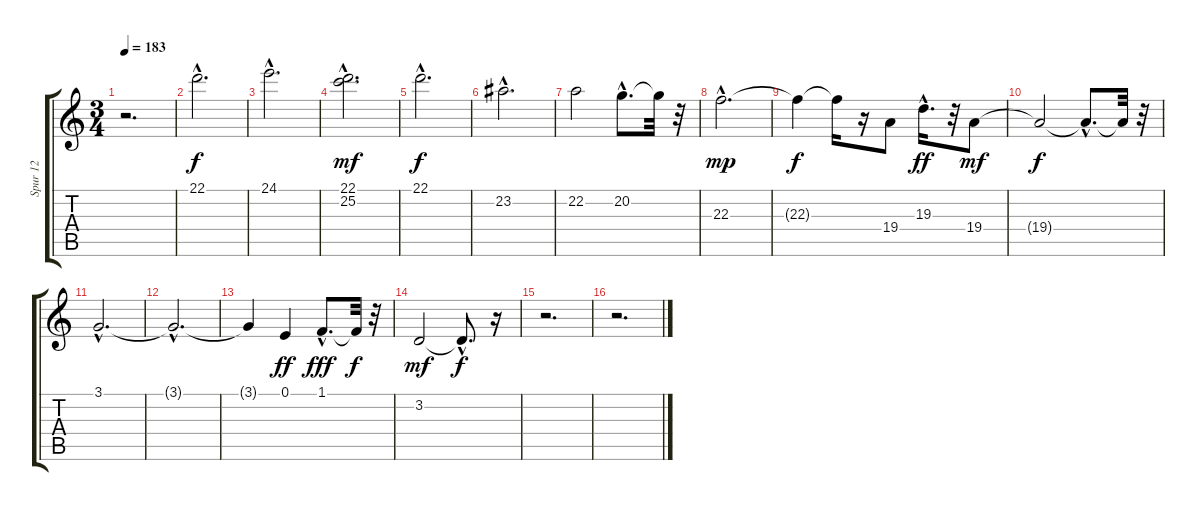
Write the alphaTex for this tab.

\track ("Spur 12" "Spur 12") {instrument ocarina}
\staff {score tabs}
\tuning (E4 B3 G3 D3 A2 E2) {hide}
\ts (3 4)
\tempo 183
\clef g2
\ks c
r.2{d dy fff} |
22.1{hac}.2{d dy f} |
24.1{hac}.2{d} |
(22.1 25.2{hac}).2{d dy mf} |
22.1{hac}.2{d dy f} |
23.2{hac}.2{d} |
22.2.2 20.2{hac}.8{d} 20.2{t}.32 r.32 |
22.3{hac}.2{d dy mp} |
22.3{t}.4{dy f} 22.3{t}.16 r.16 19.4.8 19.3{hac}.16{d dy ff} r.32 19.4.8{dy mf} |
19.4{t}.2{dy f} 19.4{hac t}.8{d} 19.4{t}.32 r.32 |
3.1{hac}.2{d} |
3.1{hac t}.2{d} |
3.1{t}.4 0.1.4{dy ff} 1.1{hac}.8{d dy fff} 1.1{t}.32{dy f} r.32 |
3.2.2{dy mf} 3.2{hac t}.8{d dy f} r.16 |
r.2{d} |
r.2{d}
